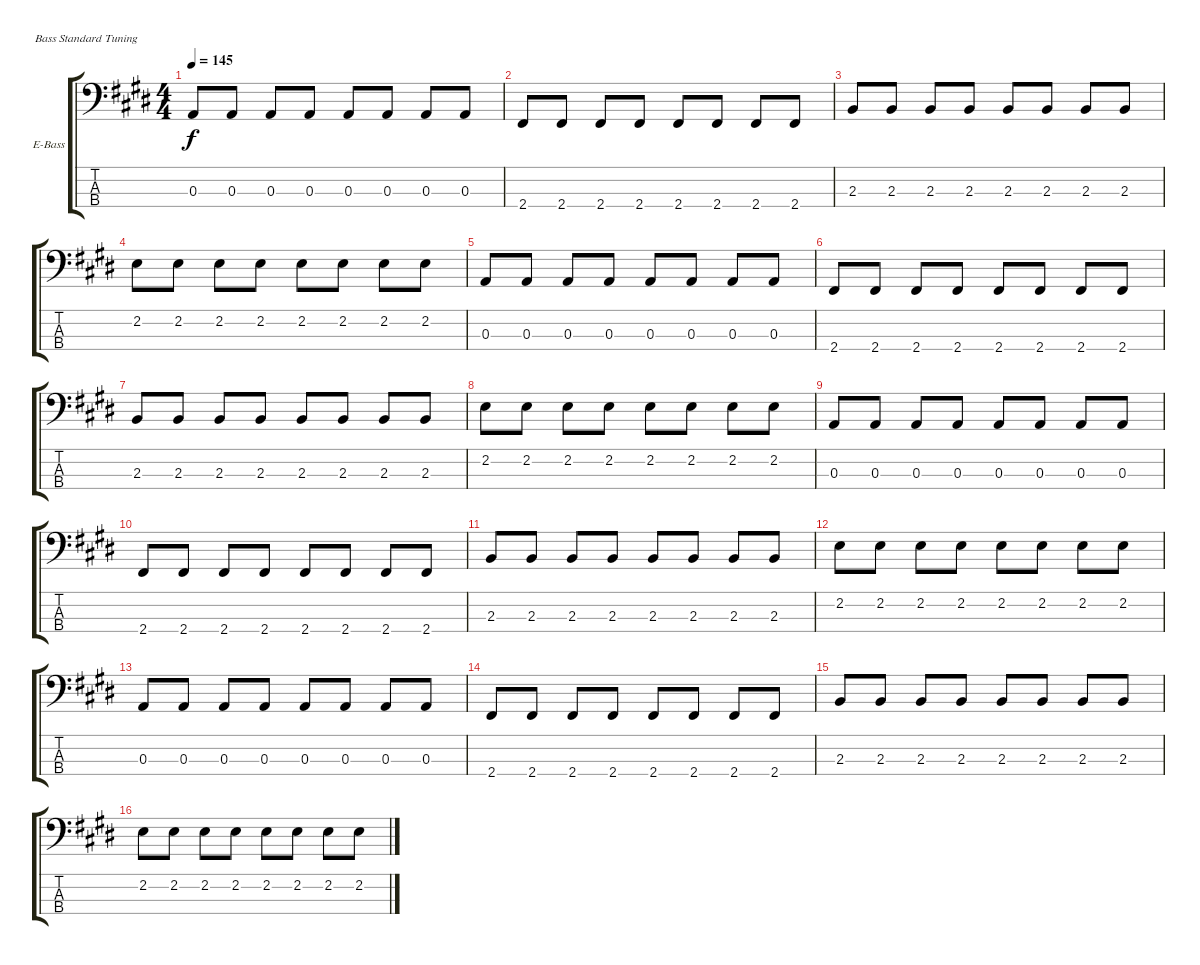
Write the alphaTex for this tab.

\defaultSystemsLayout 4
\bracketExtendMode groupsimilarinstruments
\firstSystemTrackNameOrientation horizontal
\otherSystemsTrackNameOrientation horizontal
\track ("Nikolai Fraiture" "E-Bass") {instrument electricbassfinger}
\staff {score tabs}
\tuning (G2 D2 A1 E1)
\ts (4 4)
\tempo 145
\clef f4
\ks e
0.3.8{dy f} 0.3.8 0.3.8 0.3.8 0.3.8 0.3.8 0.3.8 0.3.8 |
2.4.8 2.4.8 2.4.8 2.4.8 2.4.8 2.4.8 2.4.8 2.4.8 |
2.3.8 2.3.8 2.3.8 2.3.8 2.3.8 2.3.8 2.3.8 2.3.8 |
2.2.8 2.2.8 2.2.8 2.2.8 2.2.8 2.2.8 2.2.8 2.2.8 |
0.3.8 0.3.8 0.3.8 0.3.8 0.3.8 0.3.8 0.3.8 0.3.8 |
2.4.8 2.4.8 2.4.8 2.4.8 2.4.8 2.4.8 2.4.8 2.4.8 |
2.3.8 2.3.8 2.3.8 2.3.8 2.3.8 2.3.8 2.3.8 2.3.8 |
2.2.8 2.2.8 2.2.8 2.2.8 2.2.8 2.2.8 2.2.8 2.2.8 |
0.3.8 0.3.8 0.3.8 0.3.8 0.3.8 0.3.8 0.3.8 0.3.8 |
2.4.8 2.4.8 2.4.8 2.4.8 2.4.8 2.4.8 2.4.8 2.4.8 |
2.3.8 2.3.8 2.3.8 2.3.8 2.3.8 2.3.8 2.3.8 2.3.8 |
2.2.8 2.2.8 2.2.8 2.2.8 2.2.8 2.2.8 2.2.8 2.2.8 |
0.3.8 0.3.8 0.3.8 0.3.8 0.3.8 0.3.8 0.3.8 0.3.8 |
2.4.8 2.4.8 2.4.8 2.4.8 2.4.8 2.4.8 2.4.8 2.4.8 |
2.3.8 2.3.8 2.3.8 2.3.8 2.3.8 2.3.8 2.3.8 2.3.8 |
2.2.8 2.2.8 2.2.8 2.2.8 2.2.8 2.2.8 2.2.8 2.2.8
